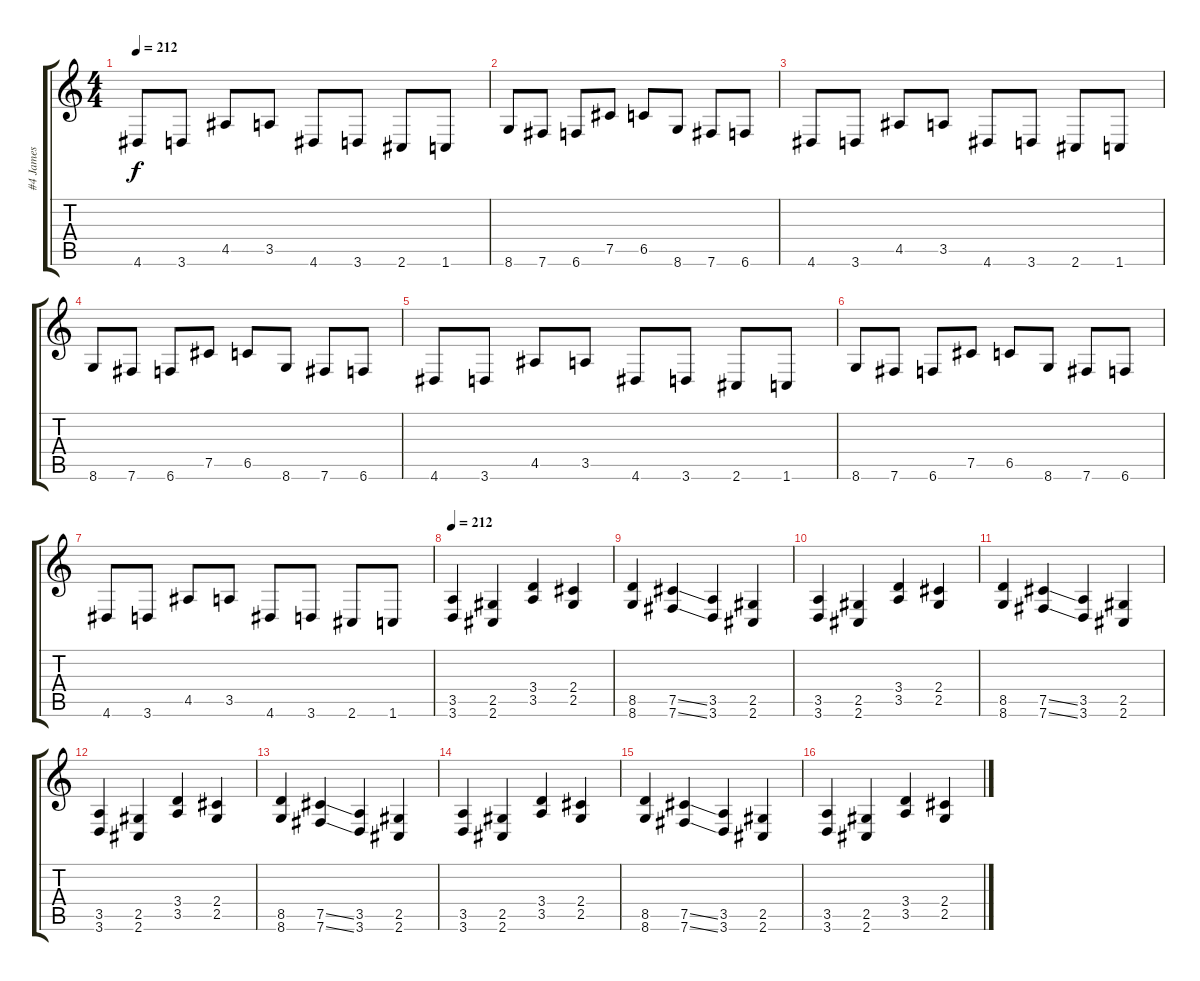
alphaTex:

\track ("#4 James" "#4 James") {instrument distortionguitar}
\staff {score tabs}
\tuning (E4 B3 G3 B2 Gb2 B1) {hide}
\ts (4 4)
\tempo 212
\clef g2
\ks c
4.6.8{dy f} 3.6.8 4.5.8 3.5.8 4.6.8 3.6.8 2.6.8 1.6.8 |
8.6.8 7.6.8 6.6.8 7.5.8 6.5.8 8.6.8 7.6.8 6.6.8 |
4.6.8 3.6.8 4.5.8 3.5.8 4.6.8 3.6.8 2.6.8 1.6.8 |
8.6.8 7.6.8 6.6.8 7.5.8 6.5.8 8.6.8 7.6.8 6.6.8 |
4.6.8 3.6.8 4.5.8 3.5.8 4.6.8 3.6.8 2.6.8 1.6.8 |
8.6.8 7.6.8 6.6.8 7.5.8 6.5.8 8.6.8 7.6.8 6.6.8 |
4.6.8 3.6.8 4.5.8 3.5.8 4.6.8 3.6.8 2.6.8 1.6.8 |
\tempo 212
(3.5 3.6).4 (2.5 2.6).4 (3.4 3.5).4 (2.4 2.5).4 |
(8.5 8.6).4 (7.5{ss} 7.6{ss}).4 (3.5 3.6).4 (2.5 2.6).4 |
(3.5 3.6).4 (2.5 2.6).4 (3.4 3.5).4 (2.4 2.5).4 |
(8.5 8.6).4 (7.5{ss} 7.6{ss}).4 (3.5 3.6).4 (2.5 2.6).4 |
(3.5 3.6).4 (2.5 2.6).4 (3.4 3.5).4 (2.4 2.5).4 |
(8.5 8.6).4 (7.5{ss} 7.6{ss}).4 (3.5 3.6).4 (2.5 2.6).4 |
(3.5 3.6).4 (2.5 2.6).4 (3.4 3.5).4 (2.4 2.5).4 |
(8.5 8.6).4 (7.5{ss} 7.6{ss}).4 (3.5 3.6).4 (2.5 2.6).4 |
(3.5 3.6).4 (2.5 2.6).4 (3.4 3.5).4 (2.4 2.5).4
